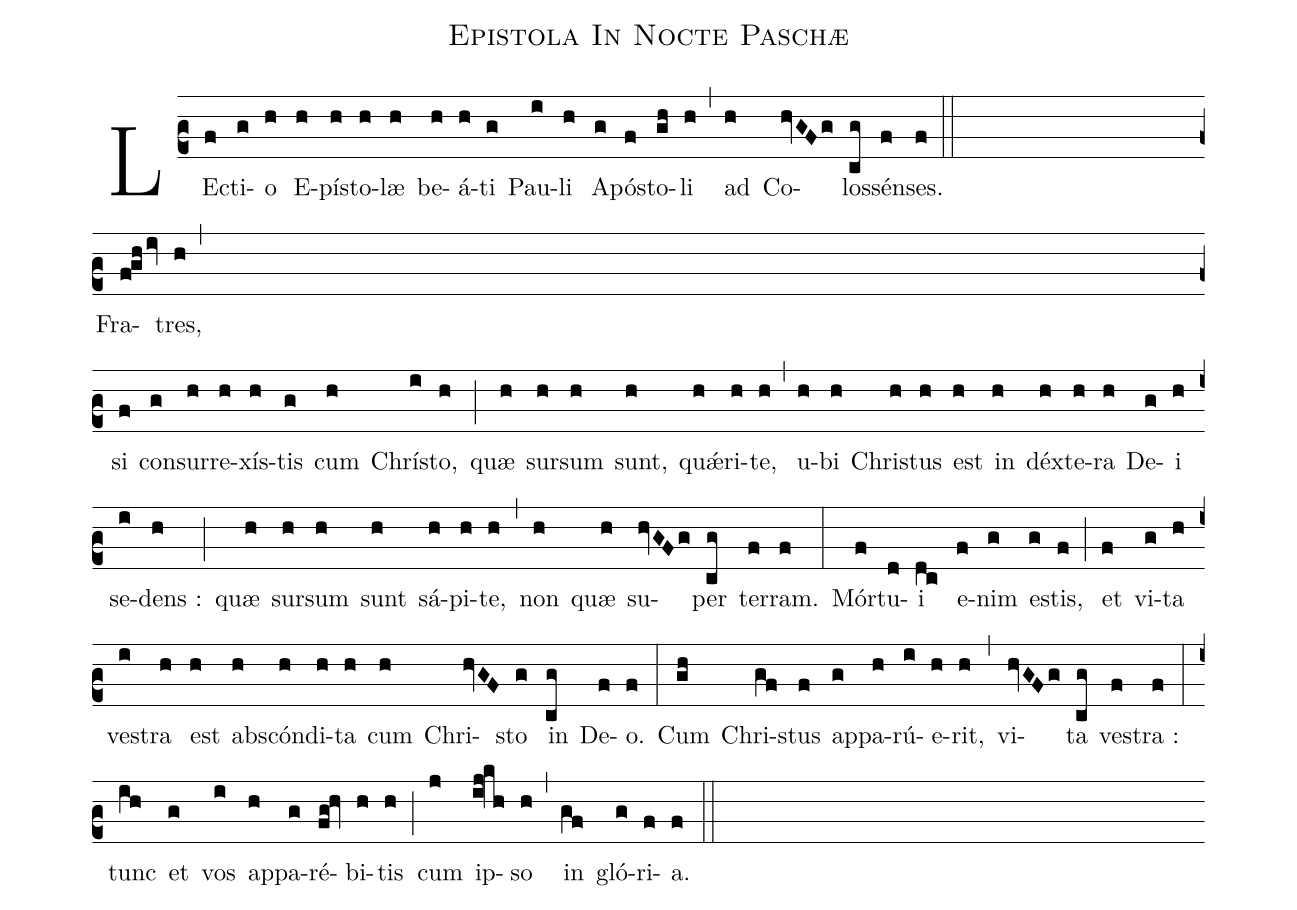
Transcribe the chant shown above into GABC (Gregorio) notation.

name: Epistola In Nocte Paschæ;
%%
(c2)LEc(f)ti(g)o(h) E(h)pís(h)to(h)læ(h) be(h)á(h)ti(g) Pau(i)li(h) A(g)pó(f)sto(gh)li(h) (,) ad(h) Co(hvGFg)los(cg)sén(f)ses.(f) (::) (Z)
Fra(f!ghiv)tres,(h) (,) (Z) si(f) con(g)sur(h)re(h)xís(h)tis(g) cum(h) Chrís(i)to,(h) (;)
quæ(h) sur(h)sum(h) sunt,(h) qu<sp>'ae</sp>(h)ri(h)te,(h) (,) u(h)bi(h) Chri(h)stus(h) est(h) in(h) déx(h)te(h)ra(h) De(g)i(h) se(i)dens :(h) (;)
quæ(h) sur(h)sum(h) sunt(h) sá(h)pi(h)te,(h) (,) non(h) quæ(h) su(hvGFg)per(cg) ter(f)ram.(f) (:)
Mór(f)tu(d)i(dc) e(f)nim(g) e(g)stis,(f) (;) et(f) vi(g)ta(h) ves(i)tra(h) est(h) abs(h)cón(h)di(h)ta(h) cum(h) Chri(hvGF)sto(g) in(cg) De(f)o.(f) (:)
Cum(gh) Chri(gf)stus(f) ap(g)pa(h)rú(i)e(h)rit,(h) (,) vi(hvGFg)ta(cg) ve(f)stra :(f) (:)
tunc(ih) et(g) vos(i) ap(h)pa(g)ré(fg!hv)bi(h)tis(h) (;)
cum(j) ip(ij!kh)so(h) (,) in(gf) gló(g)ri(f)a.(f) (::)
